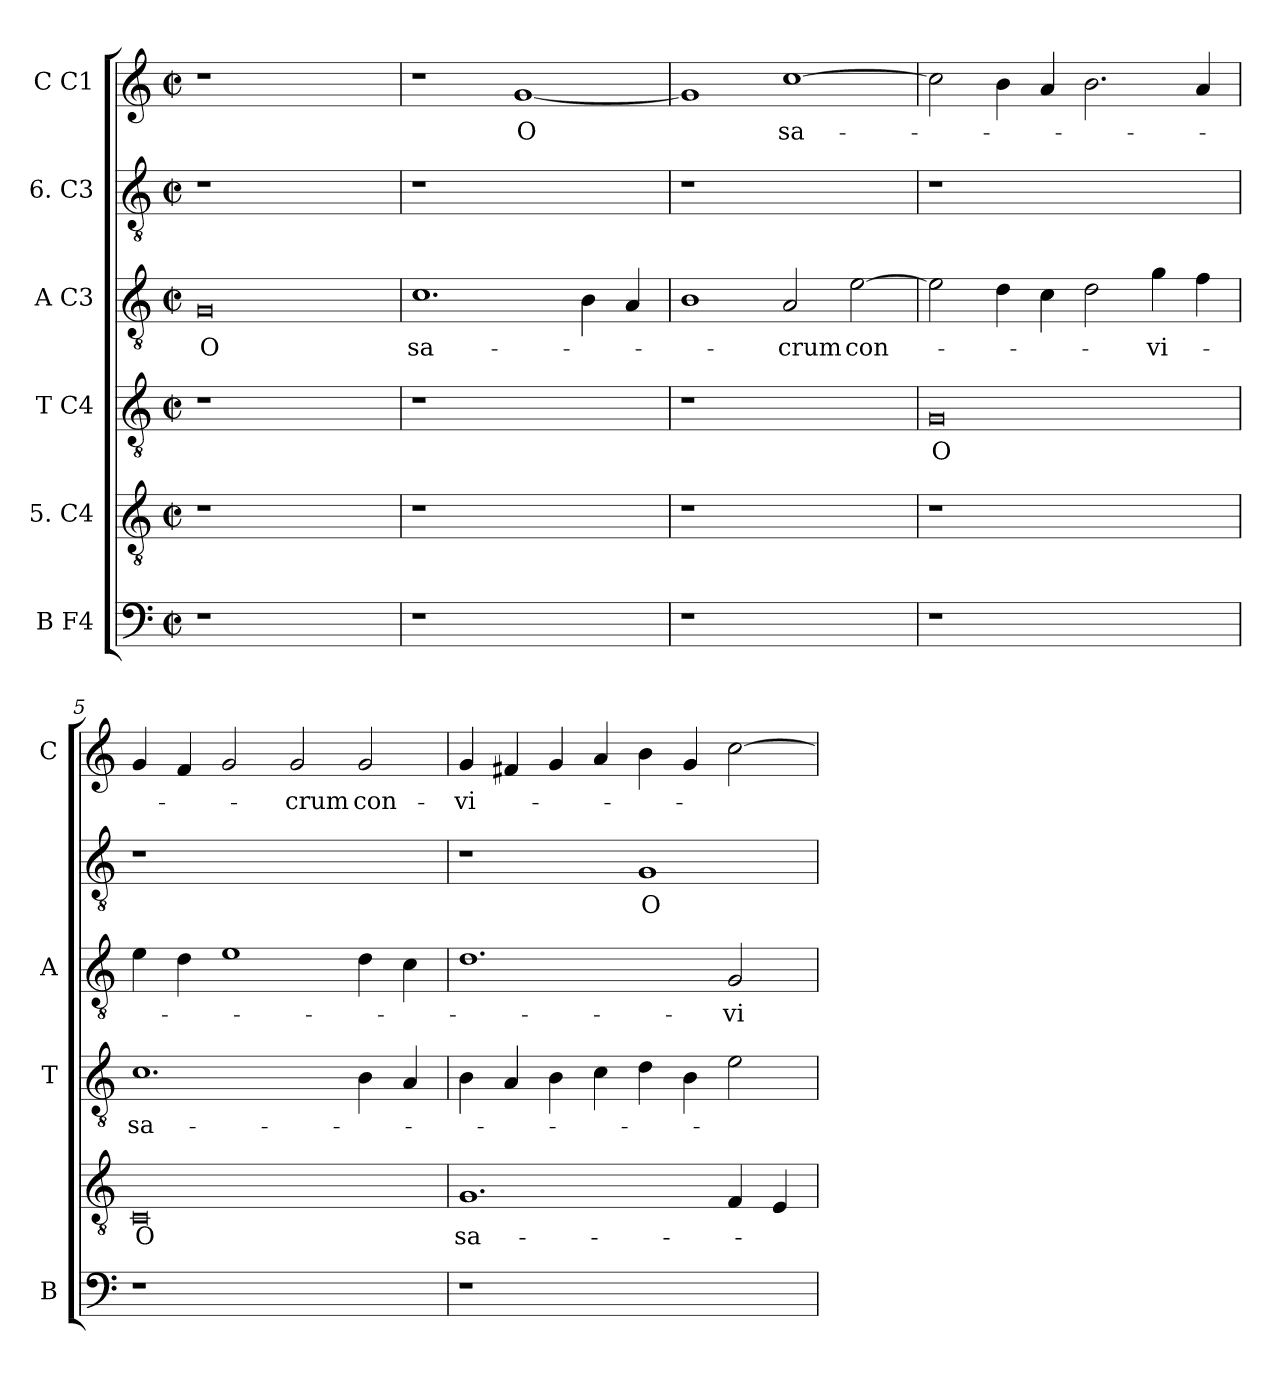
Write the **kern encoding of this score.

**kern	**kern	**text	**kern	**text	**kern	**text	**kern	**text	**kern	**text
*part6	*part5	*part5	*part4	*part4	*part3	*part3	*part2	*part2	*part1	*part1
*staff6	*staff5	*staff5	*staff4	*staff4	*staff3	*staff3	*staff2	*staff2	*staff1	*staff1
*I"B F4	*I"5. C4	*	*I"T C4	*	*I"A C3	*	*I"6. C3	*	*I"C C1	*
*I'B	*	*	*I'T	*	*I'A	*	*	*	*I'C	*
*clefF4	*clefGv2	*	*clefGv2	*	*clefGv2	*	*clefGv2	*	*clefG2	*
*k[]	*k[]	*	*k[]	*	*k[]	*	*k[]	*	*k[]	*
*C:	*C:	*	*C:	*	*C:	*	*C:	*	*C:	*
*M2/2	*M2/2	*	*M2/2	*	*M2/2	*	*M2/2	*	*M2/2	*
*met(c|)	*met(c|)	*	*met(c|)	*	*met(c|)	*	*met(c|)	*	*met(c|)	*
=1	=1	=1	=1	=1	=1	=1	=1	=1	=1	=1
!	!	!	!	!	!	!LO:LY:b	!	!	!	!
1r	1r	.	1r	.	0G	O	1r	.	1r	.
1ryy	1ryy	.	1ryy	.	.	.	1ryy	.	1ryy	.
=2	=2	=2	=2	=2	=2	=2	=2	=2	=2	=2
!	!	!	!	!	!	!LO:LY:b	!	!	!	!
1r	1r	.	1r	.	1.c	sa-	1r	.	1r	.
!	!	!	!	!	!	!	!	!	!	!LO:LY:b
1ryy	1ryy	.	1ryy	.	.	.	1ryy	.	[1g	O
.	.	.	.	.	4B\	.	.	.	.	.
.	.	.	.	.	4A/	.	.	.	.	.
=3	=3	=3	=3	=3	=3	=3	=3	=3	=3	=3
1r	1r	.	1r	.	1B	.	1r	.	1g]	.
!	!	!	!	!	!	!LO:LY:b	!	!	!	!LO:LY:b
1ryy	1ryy	.	1ryy	.	2A/	-crum	1ryy	.	[1cc	sa-
!	!	!	!	!	!	!LO:LY:b	!	!	!	!
.	.	.	.	.	[2e\	con-	.	.	.	.
=4	=4	=4	=4	=4	=4	=4	=4	=4	=4	=4
!	!	!	!	!LO:LY:b	!	!	!	!	!	!
1r	1r	.	0G	O	2e\]	.	1r	.	2cc\]	.
.	.	.	.	.	4d\	.	.	.	4b\	.
.	.	.	.	.	4c\	.	.	.	4a/	.
1ryy	1ryy	.	.	.	2d\	.	1ryy	.	2.b\	.
!	!	!	!	!	!	!LO:LY:b	!	!	!	!
.	.	.	.	.	4g\	-vi-	.	.	.	.
.	.	.	.	.	4f\	.	.	.	4a/	.
=5	=5	=5	=5	=5	=5	=5	=5	=5	=5	=5
!	!	!LO:LY:b	!	!LO:LY:b	!	!	!	!	!	!
1r	0C	O	1.c	sa-	4e\	.	1r	.	4g/	.
.	.	.	.	.	4d\	.	.	.	4f/	.
.	.	.	.	.	1e	.	.	.	2g/	.
!	!	!	!	!	!	!	!	!	!	!LO:LY:b
1ryy	.	.	.	.	.	.	1ryy	.	2g/	-crum
!	!	!	!	!	!	!	!	!	!	!LO:LY:b
.	.	.	4B\	.	4d\	.	.	.	2g/	con-
.	.	.	4A/	.	4c\	.	.	.	.	.
=6	=6	=6	=6	=6	=6	=6	=6	=6	=6	=6
!	!	!LO:LY:b	!	!	!	!	!	!	!	!LO:LY:b
1r	1.G	sa-	4B\	.	1.d	.	1r	.	4g/	-vi-
.	.	.	4A/	.	.	.	.	.	4f#X/	.
.	.	.	4B\	.	.	.	.	.	4g/	.
.	.	.	4c\	.	.	.	.	.	4a/	.
!	!	!	!	!	!	!	!	!LO:LY:b	!	!
1ryy	.	.	4d\	.	.	.	1G	O	4b\	.
.	.	.	4B\	.	.	.	.	.	4g/	.
!	!	!	!	!	!	!LO:LY:b	!	!	!	!
.	4F/	.	2e\	.	2G/	-vi-	.	.	[2cc\	.
.	4E/	.	.	.	.	.	.	.	.	.
=	=	=	=	=	=	=	=	=	=	=
*-	*-	*-	*-	*-	*-	*-	*-	*-	*-	*-
